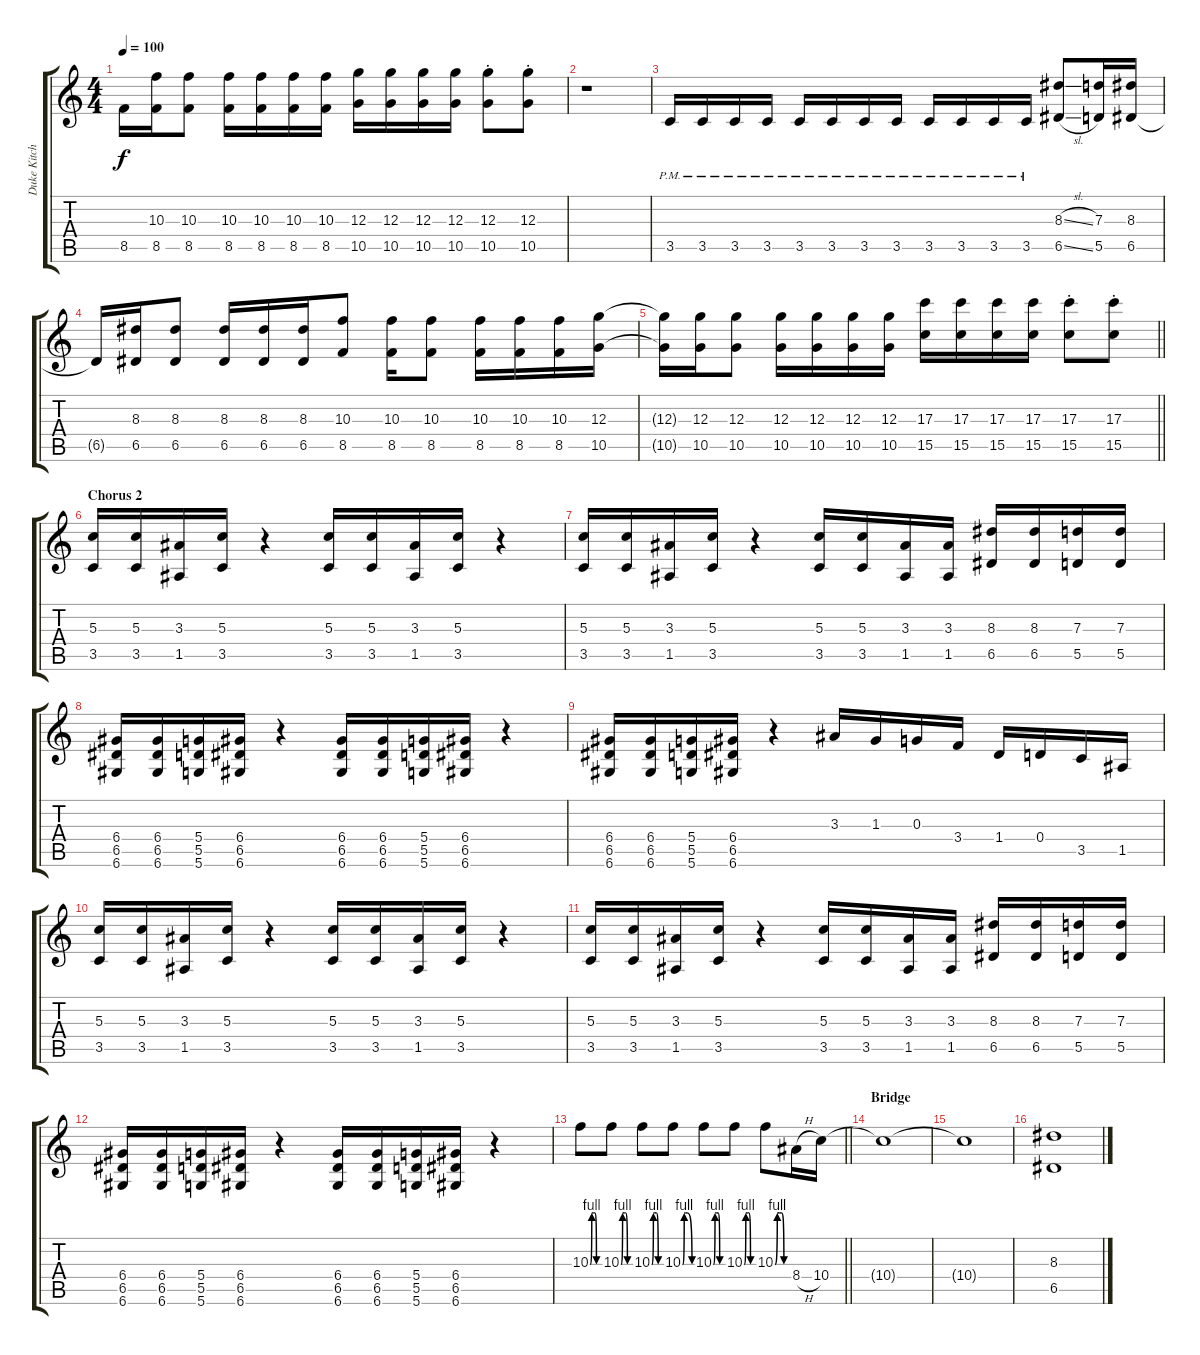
\track ("Duke Kitchens" "Duke Kitch") {instrument distortionguitar}
\staff {score tabs}
\tuning (E4 B3 G3 D3 A2 D2) {hide}
\ts (4 4)
\tempo 100
\clef g2
\ks c
8.5{t}.16{dy f} (10.3 8.5).16 (10.3 8.5).8 (10.3 8.5).16 (10.3 8.5).16 (10.3 8.5).16 (10.3 8.5).16 (12.3 10.5).16 (12.3 10.5).16 (12.3 10.5).16 (12.3 10.5).16 (12.3{st} 10.5{st}).8 (12.3{st} 10.5{st}).8 |
r.1 |
3.5{pm}.16 3.5{pm}.16 3.5{pm}.16 3.5{pm}.16 3.5{pm}.16 3.5{pm}.16 3.5{pm}.16 3.5{pm}.16 3.5{pm}.16 3.5{pm}.16 3.5{pm}.16 3.5{pm}.16 (8.3{sl} 6.5{sl}).8 (7.3 5.5).16 (8.3 6.5).16 |
6.5{t}.16 (8.3 6.5).16 (8.3 6.5).8 (8.3 6.5).16 (8.3 6.5).16 (8.3 6.5).16 (10.3 8.5).8 (10.3 8.5).16 (10.3 8.5).8 (10.3 8.5).16 (10.3 8.5).16 (10.3 8.5).16 (12.3 10.5).16 |
\barLineRight lightlight
(12.3{t} 10.5{t}).16 (12.3 10.5).16 (12.3 10.5).8 (12.3 10.5).16 (12.3 10.5).16 (12.3 10.5).16 (12.3 10.5).16 (17.3 15.5).16 (17.3 15.5).16 (17.3 15.5).16 (17.3 15.5).16 (17.3{st} 15.5{st}).8 (17.3{st} 15.5{st}).8 |
\section ("" "Chorus 2")
(5.3 3.5).16 (5.3 3.5).16 (3.3 1.5).16 (5.3 3.5).16 r.4 (5.3 3.5).16 (5.3 3.5).16 (3.3 1.5).16 (5.3 3.5).16 r.4 |
(5.3 3.5).16 (5.3 3.5).16 (3.3 1.5).16 (5.3 3.5).16 r.4 (5.3 3.5).16 (5.3 3.5).16 (3.3 1.5).16 (3.3 1.5).16 (8.3 6.5).16 (8.3 6.5).16 (7.3 5.5).16 (7.3 5.5).16 |
(6.4 6.5 6.6).16 (6.4 6.5 6.6).16 (5.4 5.5 5.6).16 (6.4 6.5 6.6).16 r.4 (6.4 6.5 6.6).16 (6.4 6.5 6.6).16 (5.4 5.5 5.6).16 (6.4 6.5 6.6).16 r.4 |
(6.4 6.5 6.6).16 (6.4 6.5 6.6).16 (5.4 5.5 5.6).16 (6.4 6.5 6.6).16 r.4 3.3.16 1.3.16 0.3.16 3.4.16 1.4.16 0.4.16 3.5.16 1.5.16 |
(5.3 3.5).16 (5.3 3.5).16 (3.3 1.5).16 (5.3 3.5).16 r.4 (5.3 3.5).16 (5.3 3.5).16 (3.3 1.5).16 (5.3 3.5).16 r.4 |
(5.3 3.5).16 (5.3 3.5).16 (3.3 1.5).16 (5.3 3.5).16 r.4 (5.3 3.5).16 (5.3 3.5).16 (3.3 1.5).16 (3.3 1.5).16 (8.3 6.5).16 (8.3 6.5).16 (7.3 5.5).16 (7.3 5.5).16 |
(6.4 6.5 6.6).16 (6.4 6.5 6.6).16 (5.4 5.5 5.6).16 (6.4 6.5 6.6).16 r.4 (6.4 6.5 6.6).16 (6.4 6.5 6.6).16 (5.4 5.5 5.6).16 (6.4 6.5 6.6).16 r.4 |
\barLineRight lightlight
10.3{be (custom 0 0 10 4 20 4 30 4 40 0 60 0)}.8 10.3{be (custom 0 0 10 4 20 4 30 4 41 0 60 0)}.8 10.3{be (custom 0 0 10 4 20 4 30 4 41 0 60 0)}.8 10.3{be (custom 0 0 10 4 20 4 30 4 60 0)}.8 10.3{be (custom 0 0 10 4 20 4 30 4 40 0 60 0)}.8 10.3{be (custom 0 0 10 4 20 4 30 4 40 0 60 0)}.8 10.3{be (custom 0 0 10 4 20 4 30 4 40 0 60 0)}.8 8.4{h}.16 10.4.16 |
\section ("" "Bridge")
10.4{t}.1 |
10.4{t}.1 |
(8.3 6.5).1
